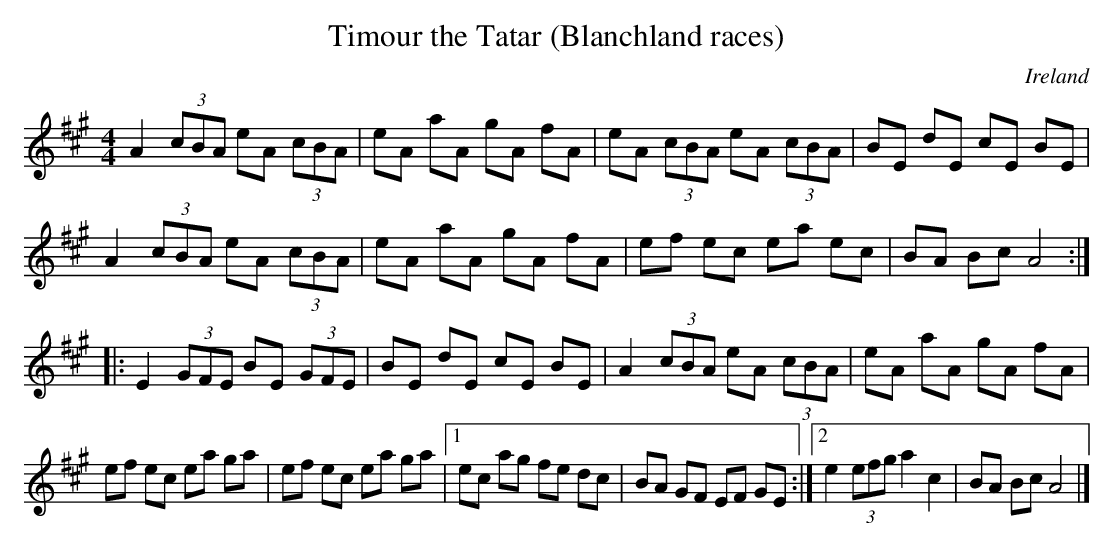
X:1
T:Timour the Tatar (Blanchland races)
M:4/4
O:Ireland
O:England
O:Scotland
K:A major
A2 (3cBA eA (3cBA|eA aA gA fA|\
eA (3cBA eA (3cBA|BE dE cE BE|
A2 (3cBA eA (3cBA|eA aA gA fA|\
ef ec ea ec|BA Bc A4 ::
E2 (3GFE BE (3GFE|BE dE cE BE|\
A2 (3cBA eA (3cBA| eA aA gA fA|
ef ec ea ga|ef ec ea ga\
|1 ec ag fe dc|BA GF EF GE :|2\
e2 (3efg a2c2| BA Bc A4|]
